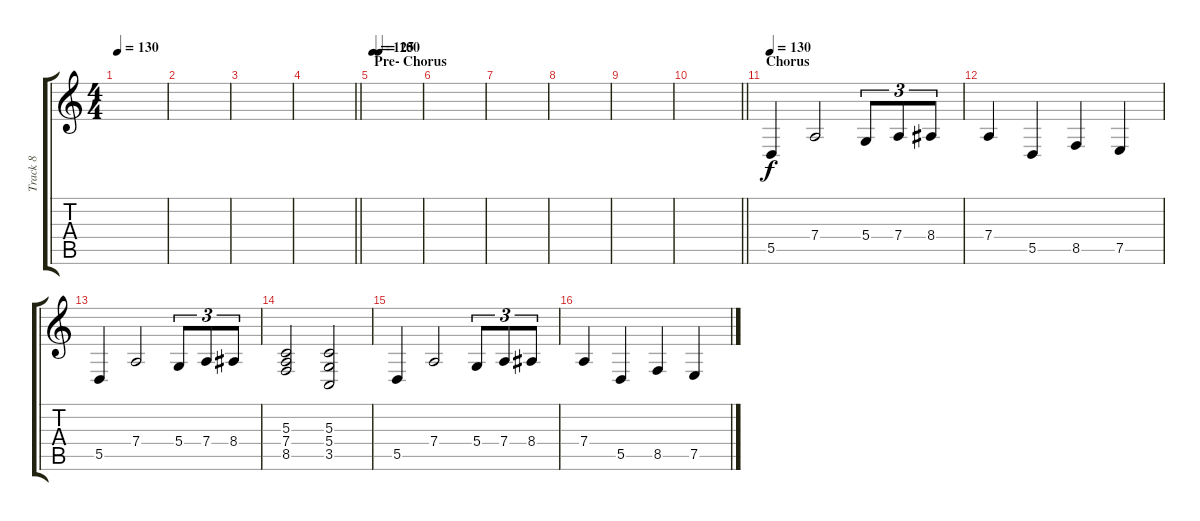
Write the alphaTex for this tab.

\track ("Track 8" "Track 8") {instrument violin}
\staff {score tabs}
\tuning (E4 B3 G3 D3 A2 D2) {hide}
\ts (4 4)
\tempo 130
\clef g2
\ks c
|
|
|
\barLineRight lightlight
|
\section ("" "Pre- Chorus")
\tempo 110
\tempo (100 0.125)
\tempo 125
|
|
|
|
|
\barLineRight lightlight
|
\section ("" "Chorus")
\tempo 130
5.5.4 7.4.2 5.4.8{tu (3 2)} 7.4.8{tu (3 2)} 8.4.8{tu (3 2)} |
7.4.4 5.5.4 8.5.4 7.5.4 |
5.5.4 7.4.2 5.4.8{tu (3 2)} 7.4.8{tu (3 2)} 8.4.8{tu (3 2)} |
(5.3 7.4 8.5).2 (5.3 5.4 3.5).2 |
5.5.4 7.4.2 5.4.8{tu (3 2)} 7.4.8{tu (3 2)} 8.4.8{tu (3 2)} |
7.4.4 5.5.4 8.5.4 7.5.4
